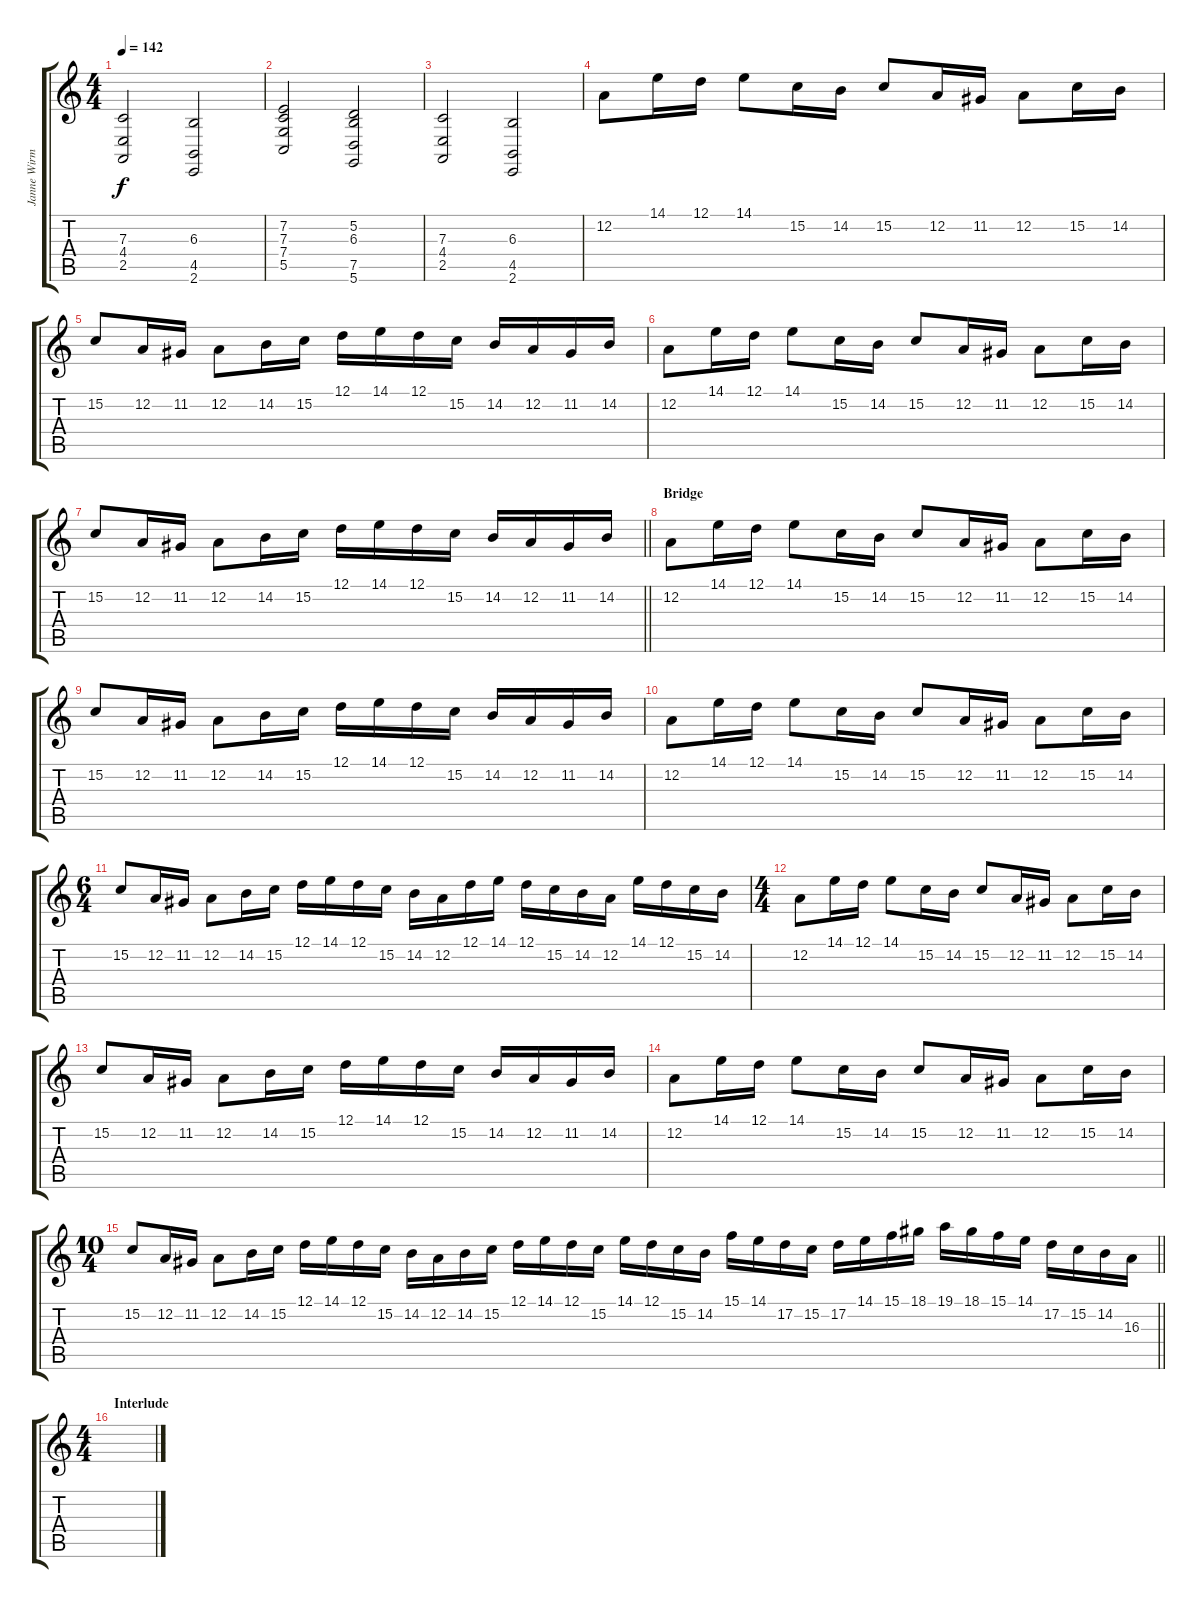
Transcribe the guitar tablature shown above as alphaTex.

\track ("Janne Wirman" "Janne Wirm") {instrument lead1square}
\staff {score tabs}
\tuning (D4 A3 F3 C3 G2 D2) {hide}
\ts (4 4)
\tempo 142
\clef g2
\ks c
(7.3 4.4 2.5).2{dy f} (6.3 4.5 2.6).2 |
(7.2 7.3 7.4 5.5).2 (5.2 6.3 7.5 5.6).2 |
(7.3 4.4 2.5).2 (6.3 4.5 2.6).2 |
12.2.8{instrument harpsichord} 14.1.16 12.1.16 14.1.8 15.2.16 14.2.16 15.2.8 12.2.16 11.2.16 12.2.8 15.2.16 14.2.16 |
15.2.8{instrument harpsichord} 12.2.16 11.2.16 12.2.8 14.2.16 15.2.16 12.1.16 14.1.16 12.1.16 15.2.16 14.2.16 12.2.16 11.2.16 14.2.16 |
12.2.8{instrument harpsichord} 14.1.16 12.1.16 14.1.8 15.2.16 14.2.16 15.2.8 12.2.16 11.2.16 12.2.8 15.2.16 14.2.16 |
\barLineRight lightlight
15.2.8{instrument harpsichord} 12.2.16 11.2.16 12.2.8 14.2.16 15.2.16 12.1.16 14.1.16 12.1.16 15.2.16 14.2.16 12.2.16 11.2.16 14.2.16 |
\section ("" "Bridge ")
12.2.8{instrument lead1square} 14.1.16 12.1.16 14.1.8 15.2.16 14.2.16 15.2.8 12.2.16 11.2.16 12.2.8 15.2.16 14.2.16 |
15.2.8{instrument lead1square} 12.2.16 11.2.16 12.2.8 14.2.16 15.2.16 12.1.16 14.1.16 12.1.16 15.2.16 14.2.16 12.2.16 11.2.16 14.2.16 |
12.2.8{instrument lead1square} 14.1.16 12.1.16 14.1.8 15.2.16 14.2.16 15.2.8 12.2.16 11.2.16 12.2.8 15.2.16 14.2.16 |
\ts (6 4)
15.2.8{instrument lead1square} 12.2.16 11.2.16 12.2.8 14.2.16 15.2.16 12.1.16 14.1.16 12.1.16 15.2.16 14.2.16 12.2.16 12.1.16 14.1.16 12.1.16 15.2.16 14.2.16 12.2.16 14.1.16 12.1.16 15.2.16 14.2.16 |
\ts (4 4)
12.2.8{instrument lead1square} 14.1.16 12.1.16 14.1.8 15.2.16 14.2.16 15.2.8 12.2.16 11.2.16 12.2.8 15.2.16 14.2.16 |
15.2.8{instrument lead1square} 12.2.16 11.2.16 12.2.8 14.2.16 15.2.16 12.1.16 14.1.16 12.1.16 15.2.16 14.2.16 12.2.16 11.2.16 14.2.16 |
12.2.8{instrument lead1square} 14.1.16 12.1.16 14.1.8 15.2.16 14.2.16 15.2.8 12.2.16 11.2.16 12.2.8 15.2.16 14.2.16 |
\ts (10 4)
\barLineRight lightlight
15.2.8{instrument lead1square} 12.2.16 11.2.16 12.2.8 14.2.16 15.2.16 12.1.16 14.1.16 12.1.16 15.2.16 14.2.16 12.2.16 14.2.16 15.2.16 12.1.16 14.1.16 12.1.16 15.2.16 14.1.16 12.1.16 15.2.16 14.2.16 15.1.16 14.1.16 17.2.16 15.2.16 17.2.16 14.1.16 15.1.16 18.1.16 19.1.16 18.1.16 15.1.16 14.1.16 17.2.16 15.2.16 14.2.16 16.3.16 |
\ts (4 4)
\section ("" "Interlude")
